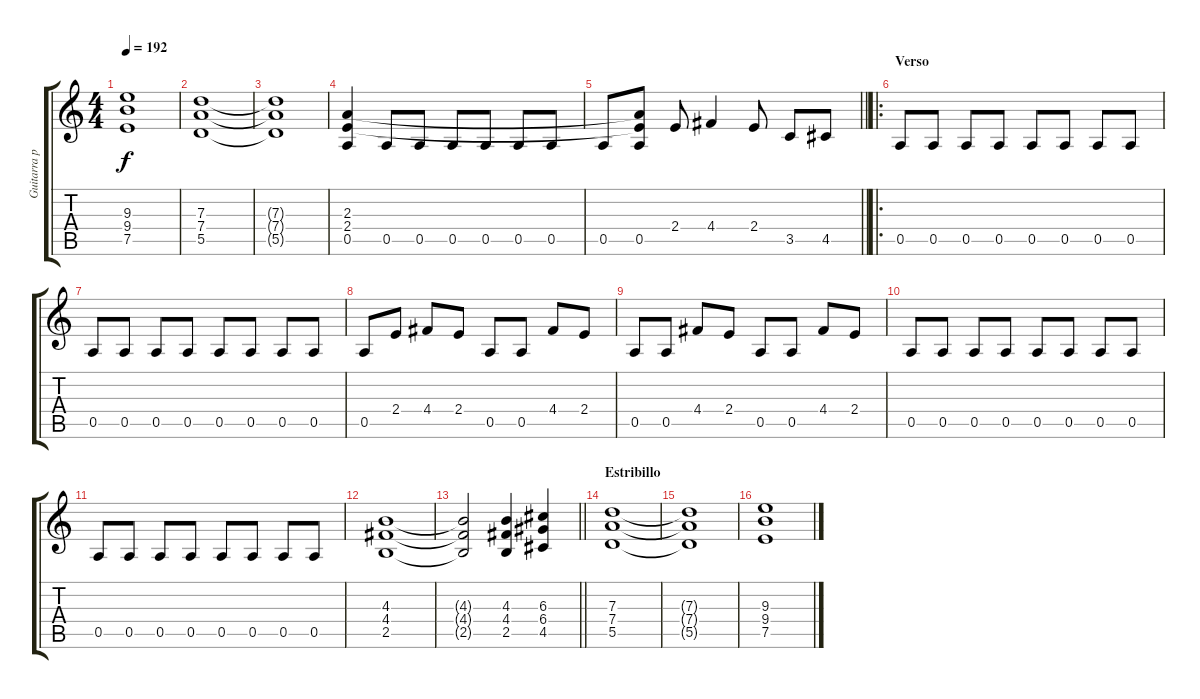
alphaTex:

\track ("Guitarra principal" "Guitarra p") {instrument distortionguitar}
\staff {score tabs}
\tuning (E4 B3 G3 D3 A2 E2) {hide}
\ts (4 4)
\tempo 192
\clef g2
\ks c
(9.3{t} 9.4{t} 7.5{t}).1{dy f} |
(7.3 7.4 5.5).1 |
(7.3{t} 7.4{t} 5.5{t}).1 |
(2.3 2.4 0.5).4 0.5.8 0.5.8 0.5.8 0.5.8 0.5.8 0.5.8 |
\barLineRight lightlight
0.5.8 (2.3{t} 2.4{t} 0.5).8 2.4.8 4.4.4 2.4.8 3.5.8 4.5.8 |
\ro
\section ("" "Verso")
0.5.8 0.5.8 0.5.8 0.5.8 0.5.8 0.5.8 0.5.8 0.5.8 |
0.5.8 0.5.8 0.5.8 0.5.8 0.5.8 0.5.8 0.5.8 0.5.8 |
0.5.8 2.4.8 4.4.8 2.4.8 0.5.8 0.5.8 4.4.8 2.4.8 |
0.5.8 0.5.8 4.4.8 2.4.8 0.5.8 0.5.8 4.4.8 2.4.8 |
0.5.8 0.5.8 0.5.8 0.5.8 0.5.8 0.5.8 0.5.8 0.5.8 |
0.5.8 0.5.8 0.5.8 0.5.8 0.5.8 0.5.8 0.5.8 0.5.8 |
(4.3 4.4 2.5).1 |
\barLineRight lightlight
(4.3{t} 4.4{t} 2.5{t}).2 (4.3 4.4 2.5).4 (6.3 6.4 4.5).4 |
\section ("" "Estribillo")
(7.3 7.4 5.5).1 |
(7.3{t} 7.4{t} 5.5{t}).1 |
(9.3 9.4 7.5).1
